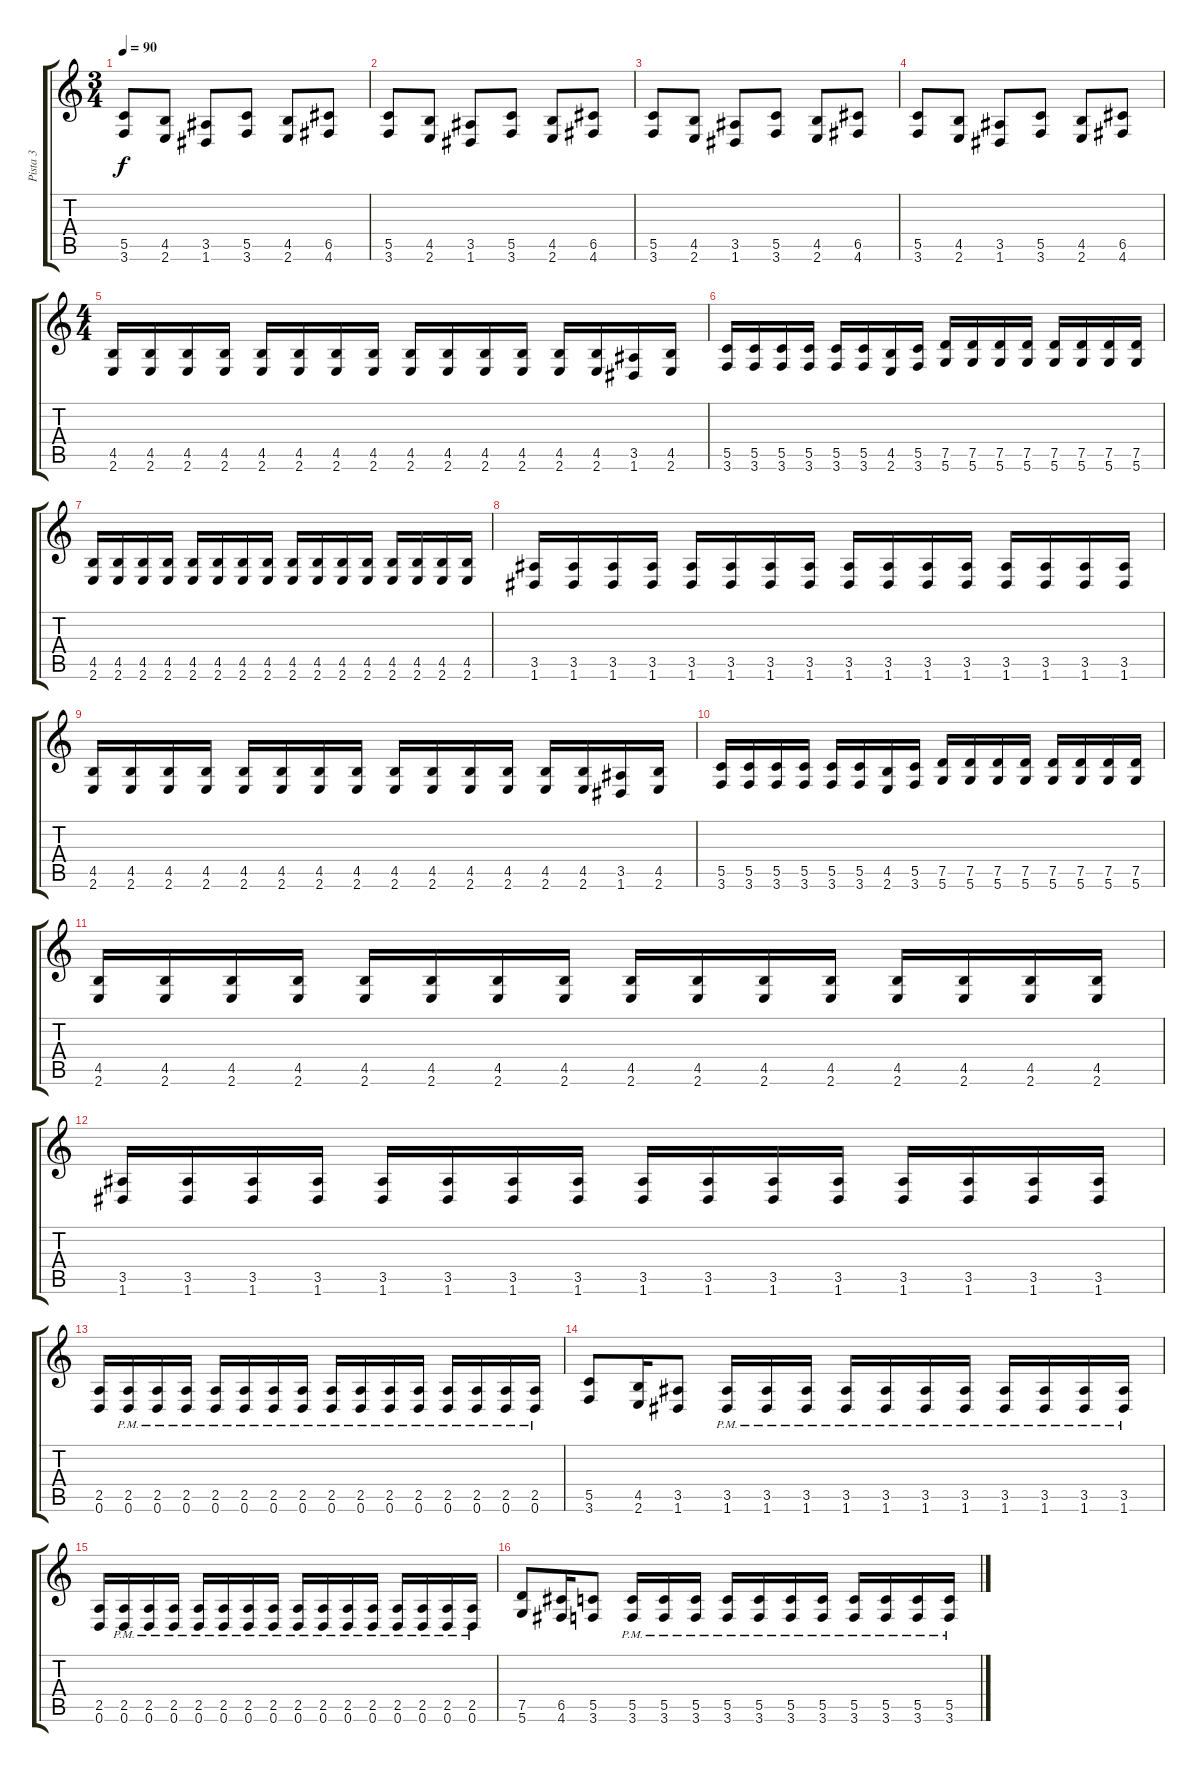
\track ("Pista 3" "Pista 3") {instrument distortionguitar}
\staff {score tabs}
\tuning (D4 A3 F3 C3 G2 D2) {hide}
\ts (3 4)
\tempo 90
\clef g2
\ks c
(5.5 3.6).8{dy f instrument distortionguitar} (4.5 2.6).8 (3.5 1.6).8 (5.5 3.6).8 (4.5 2.6).8 (6.5 4.6).8 |
(5.5 3.6).8 (4.5 2.6).8 (3.5 1.6).8 (5.5 3.6).8 (4.5 2.6).8 (6.5 4.6).8 |
(5.5 3.6).8 (4.5 2.6).8 (3.5 1.6).8 (5.5 3.6).8 (4.5 2.6).8 (6.5 4.6).8 |
(5.5 3.6).8 (4.5 2.6).8 (3.5 1.6).8 (5.5 3.6).8 (4.5 2.6).8 (6.5 4.6).8 |
\ts (4 4)
(4.5 2.6).16 (4.5 2.6).16 (4.5 2.6).16 (4.5 2.6).16 (4.5 2.6).16 (4.5 2.6).16 (4.5 2.6).16 (4.5 2.6).16 (4.5 2.6).16 (4.5 2.6).16 (4.5 2.6).16 (4.5 2.6).16 (4.5 2.6).16 (4.5 2.6).16 (3.5 1.6).16 (4.5 2.6).16 |
(5.5 3.6).16 (5.5 3.6).16 (5.5 3.6).16 (5.5 3.6).16 (5.5 3.6).16 (5.5 3.6).16 (4.5 2.6).16 (5.5 3.6).16 (7.5 5.6).16 (7.5 5.6).16 (7.5 5.6).16 (7.5 5.6).16 (7.5 5.6).16 (7.5 5.6).16 (7.5 5.6).16 (7.5 5.6).16 |
(4.5 2.6).16 (4.5 2.6).16 (4.5 2.6).16 (4.5 2.6).16 (4.5 2.6).16 (4.5 2.6).16 (4.5 2.6).16 (4.5 2.6).16 (4.5 2.6).16 (4.5 2.6).16 (4.5 2.6).16 (4.5 2.6).16 (4.5 2.6).16 (4.5 2.6).16 (4.5 2.6).16 (4.5 2.6).16 |
(3.5 1.6).16 (3.5 1.6).16 (3.5 1.6).16 (3.5 1.6).16 (3.5 1.6).16 (3.5 1.6).16 (3.5 1.6).16 (3.5 1.6).16 (3.5 1.6).16 (3.5 1.6).16 (3.5 1.6).16 (3.5 1.6).16 (3.5 1.6).16 (3.5 1.6).16 (3.5 1.6).16 (3.5 1.6).16 |
(4.5 2.6).16 (4.5 2.6).16 (4.5 2.6).16 (4.5 2.6).16 (4.5 2.6).16 (4.5 2.6).16 (4.5 2.6).16 (4.5 2.6).16 (4.5 2.6).16 (4.5 2.6).16 (4.5 2.6).16 (4.5 2.6).16 (4.5 2.6).16 (4.5 2.6).16 (3.5 1.6).16 (4.5 2.6).16 |
(5.5 3.6).16 (5.5 3.6).16 (5.5 3.6).16 (5.5 3.6).16 (5.5 3.6).16 (5.5 3.6).16 (4.5 2.6).16 (5.5 3.6).16 (7.5 5.6).16 (7.5 5.6).16 (7.5 5.6).16 (7.5 5.6).16 (7.5 5.6).16 (7.5 5.6).16 (7.5 5.6).16 (7.5 5.6).16 |
(4.5 2.6).16 (4.5 2.6).16 (4.5 2.6).16 (4.5 2.6).16 (4.5 2.6).16 (4.5 2.6).16 (4.5 2.6).16 (4.5 2.6).16 (4.5 2.6).16 (4.5 2.6).16 (4.5 2.6).16 (4.5 2.6).16 (4.5 2.6).16 (4.5 2.6).16 (4.5 2.6).16 (4.5 2.6).16 |
(3.5 1.6).16 (3.5 1.6).16 (3.5 1.6).16 (3.5 1.6).16 (3.5 1.6).16 (3.5 1.6).16 (3.5 1.6).16 (3.5 1.6).16 (3.5 1.6).16 (3.5 1.6).16 (3.5 1.6).16 (3.5 1.6).16 (3.5 1.6).16 (3.5 1.6).16 (3.5 1.6).16 (3.5 1.6).16 |
(2.5 0.6).16 (2.5{pm} 0.6{pm}).16 (2.5{pm} 0.6{pm}).16 (2.5{pm} 0.6{pm}).16 (2.5{pm} 0.6{pm}).16 (2.5{pm} 0.6{pm}).16 (2.5{pm} 0.6{pm}).16 (2.5{pm} 0.6{pm}).16 (2.5{pm} 0.6{pm}).16 (2.5{pm} 0.6{pm}).16 (2.5{pm} 0.6{pm}).16 (2.5{pm} 0.6{pm}).16 (2.5{pm} 0.6{pm}).16 (2.5{pm} 0.6{pm}).16 (2.5{pm} 0.6{pm}).16 (2.5{pm} 0.6{pm}).16 |
(5.5 3.6).8 (4.5 2.6).16 (3.5 1.6).8 (3.5{pm} 1.6{pm}).16 (3.5{pm} 1.6{pm}).16 (3.5{pm} 1.6{pm}).16 (3.5{pm} 1.6{pm}).16 (3.5{pm} 1.6{pm}).16 (3.5{pm} 1.6{pm}).16 (3.5{pm} 1.6{pm}).16 (3.5{pm} 1.6{pm}).16 (3.5{pm} 1.6{pm}).16 (3.5{pm} 1.6{pm}).16 (3.5{pm} 1.6{pm}).16 |
(2.5 0.6).16 (2.5{pm} 0.6{pm}).16 (2.5{pm} 0.6{pm}).16 (2.5{pm} 0.6{pm}).16 (2.5{pm} 0.6{pm}).16 (2.5{pm} 0.6{pm}).16 (2.5{pm} 0.6{pm}).16 (2.5{pm} 0.6{pm}).16 (2.5{pm} 0.6{pm}).16 (2.5{pm} 0.6{pm}).16 (2.5{pm} 0.6{pm}).16 (2.5{pm} 0.6{pm}).16 (2.5{pm} 0.6{pm}).16 (2.5{pm} 0.6{pm}).16 (2.5{pm} 0.6{pm}).16 (2.5{pm} 0.6{pm}).16 |
(7.5 5.6).8 (6.5 4.6).16 (5.5 3.6).8 (5.5{pm} 3.6{pm}).16 (5.5{pm} 3.6{pm}).16 (5.5{pm} 3.6{pm}).16 (5.5{pm} 3.6{pm}).16 (5.5{pm} 3.6{pm}).16 (5.5{pm} 3.6{pm}).16 (5.5{pm} 3.6{pm}).16 (5.5{pm} 3.6{pm}).16 (5.5{pm} 3.6{pm}).16 (5.5{pm} 3.6{pm}).16 (5.5{pm} 3.6{pm}).16
